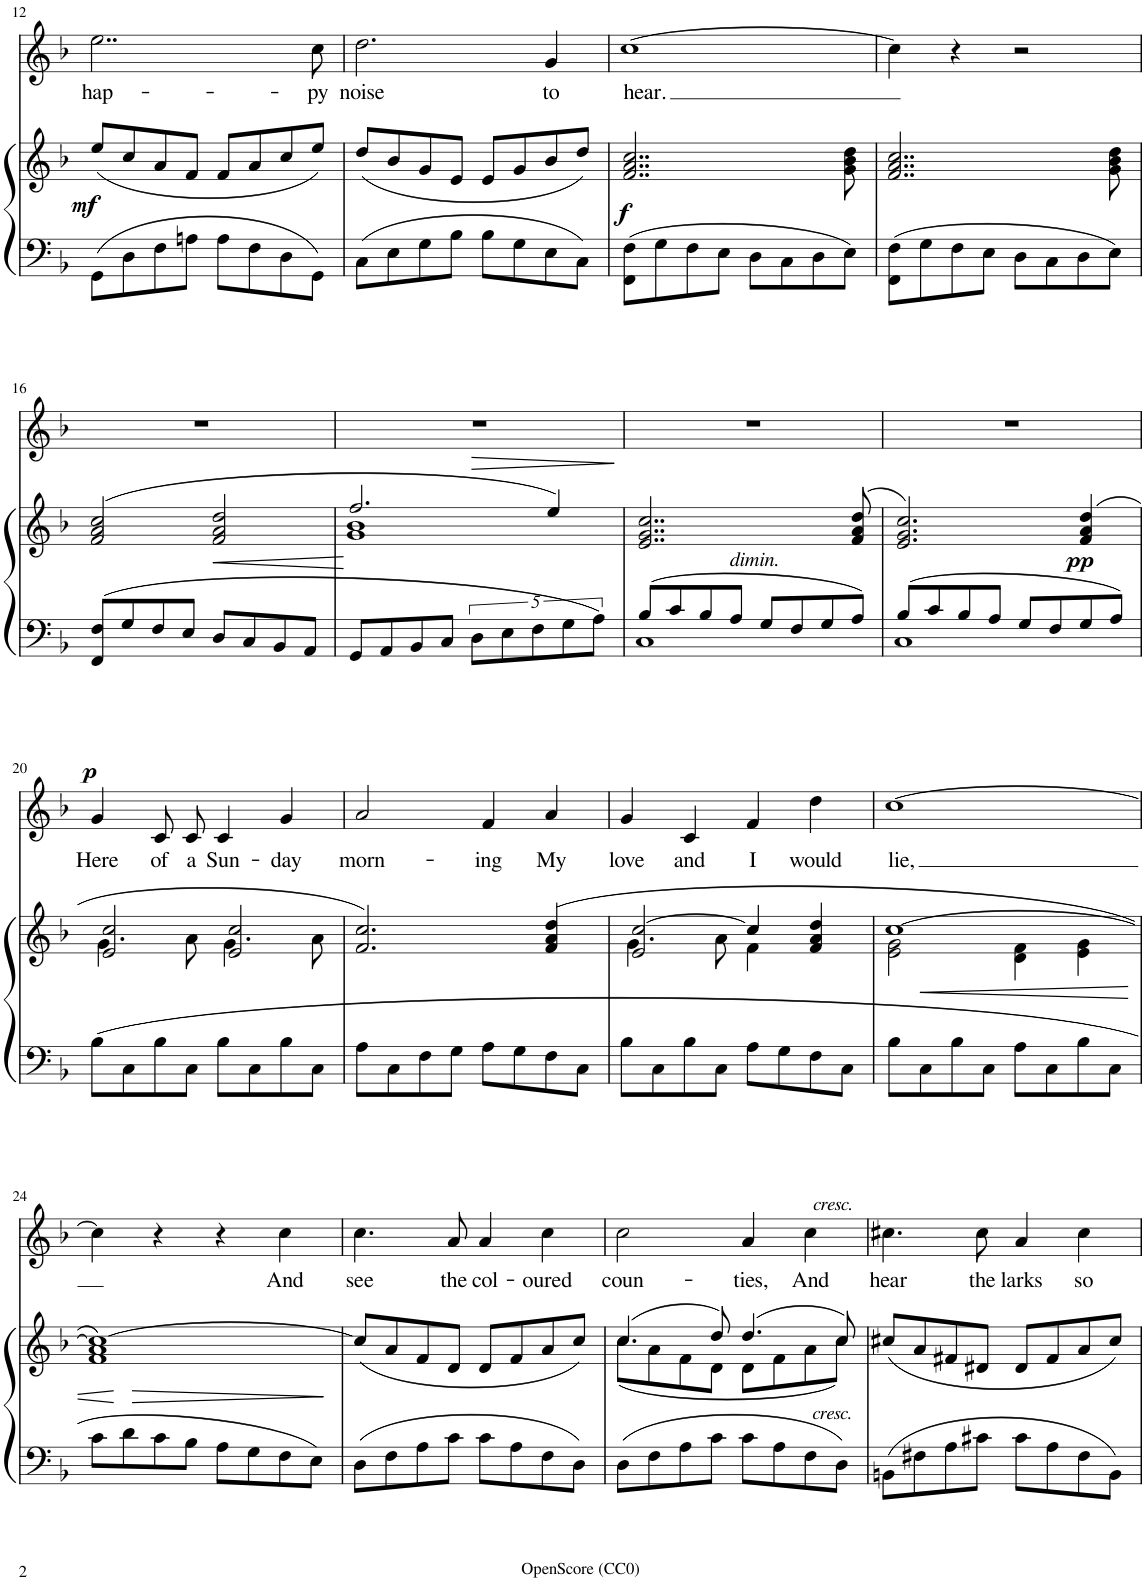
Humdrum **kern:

**kern	**kern	**dynam	**kern	**text	**dynam
*part2	*part2	*part2	*part1	*part1	*part1
*staff3	*staff2	*staff2/3	*staff1	*staff1	*staff1
*I"Piano	*	*	*I"Voice	*	*
*I'Pno	*	*	*	*	*
!!LO:PB:g=z
*clefF4	*clefG2	*	*clefG2	*	*
*k[b-]	*k[b-]	*	*k[b-]	*	*
*M4/4	*M4/4	*	*M4/4	*	*
*met(c)	*met(c)	*	*met(c)	*	*
=12	=12	=12	=12	=12	=12
!	!	!LO:DY:b	!	!LO:LY:b	!
8GG\L	(8ee/L	mf	2..ee\	hap-	.
8D\	8cc/	.	.	.	.
8F\	8a/	.	.	.	.
8An\J	8f/J	.	.	.	.
8A\L	8f/L	.	.	.	.
8F\	8a/	.	.	.	.
8D\	8cc/	.	.	.	.
!	!	!	!	!LO:LY:b	!
8GG\J	8ee/J)	.	8cc\	-py	.
=13	=13	=13	=13	=13	=13
!	!	!	!	!LO:LY:b	!
8C\L	(8dd/L	.	2.dd\	noise	.
8E\	8b-/	.	.	.	.
8G\	8g/	.	.	.	.
8B-\J	8e/J	.	.	.	.
8B-\L	8e/L	.	.	.	.
8G\	8g/	.	.	.	.
!	!	!	!	!LO:LY:b	!
8E\	8b-/	.	4g/	to	.
8C\J	8dd/J)	.	.	.	.
=14	=14	=14	=14	=14	=14
!	!	!LO:DY:b	!	!LO:LY:b	!
8FF\ 8F\L	2..f/ 2..a/ 2..cc/	f	[1cc	hear.	.
8G\	.	.	.	.	.
8F\	.	.	.	.	.
8E\J	.	.	.	.	.
8D\L	.	.	.	.	.
8C\	.	.	.	.	.
8D\	.	.	.	.	.
8E\J	8g\ 8b-\ 8dd\	.	.	.	.
=15	=15	=15	=15	=15	=15
8FF\ 8F\L	2..f/ 2..a/ 2..cc/	.	4cc\]	.	.
8G\	.	.	.	.	.
8F\	.	.	4r	.	.
8E\J	.	.	.	.	.
8D\L	.	.	2r	.	.
8C\	.	.	.	.	.
8D\	.	.	.	.	.
8E\J	8g\ 8b-\ 8dd\	.	.	.	.
!!LO:LB:g=z
=16	=16	=16	=16	=16	=16
8FF/ 8F/L	(2f/ 2a/ 2cc/	.	1r	.	.
8G/	.	.	.	.	.
8F/	.	.	.	.	.
8E/J	.	.	.	.	.
!	!	!LO:HP:b	!	!	!
8D/L	2f/ 2a/ 2dd/	<	.	.	.
8C/	.	.	.	.	.
8BB-/	.	.	.	.	.
8AA/J	.	.	.	.	.
=17	=17	=17	=17	=17	=17
*	*^	*	*	*	*
*	*	*^	*	*	*	*
8GG/L	2.ff/	1g 1b-	2ryy	.	1r	.	.
8AA/	.	.	.	.	.	.	.
8BB-/	.	.	.	.	.	.	.
8C/J	.	.	.	.	.	.	.
!	!	!	!	!LO:HP:b	!	!	!
10D\L	.	.	2ryy	>	.	.	.
10E\	.	.	.	.	.	.	.
10F\	.	.	.	.	.	.	.
.	4ee/)	.	.	.	.	.	.
10G\	.	.	.	.	.	.	.
10A\J	.	.	.	.	.	.	.
*	*v	*v	*v	*	*	*	*
.	.	[	.	.	.
=18	=18	=18	=18	=18	=18
*^	*	*	*	*	*
8B-/L	1C	2..e/ 2..g/ 2..cc/	.	1r	.	.
8c/	.	.	.	.	.	.
8B-/	.	.	.	.	.	.
!LO:TX:a:i:t=dimin.	!	!	!	!	!	!
8A/J	.	.	.	.	.	.
8G/L	.	.	.	.	.	.
8F/	.	.	.	.	.	.
8G/	.	.	.	.	.	.
8A/J	.	(>8f/ 8a/ 8dd/	.	.	.	.
=19	=19	=19	=19	=19	=19	=19
8B-/L	1C	2.e/ 2.g/ 2.cc/)	.	1r	.	.
8c/	.	.	.	.	.	.
8B-/	.	.	.	.	.	.
8A/J	.	.	.	.	.	.
8G/L	.	.	.	.	.	.
8F/	.	.	.	.	.	.
!	!	!	!LO:DY:b	!	!	!
8G/	.	(4f/ 4a/ 4dd/	pp	.	.	.
8A/J	.	.	.	.	.	.
*v	*v	*	*	*	*	*
!!LO:LB:g=z
=20	=20	=20	=20	=20	=20
*	*^	*	*	*	*
!	!	!	!	!	!LO:LY:b	!LO:DY:a
8B-\L	2e/ 2cc/	4.g\	.	4g/	Here	p
8C\	.	.	.	.	.	.
!	!	!	!	!	!LO:LY:b	!
8B-\	.	.	.	8c/L	of	.
!	!	!	!	!	!LO:LY:b	!
8C\J	.	8a\	.	8c/J	a	.
!	!	!	!	!	!LO:LY:b	!
8B-\L	2e/ 2cc/	4.g\	.	4c/	Sun-	.
8C\	.	.	.	.	.	.
!	!	!	!	!	!LO:LY:b	!
8B-\	.	.	.	4g/	-day	.
8C\J	.	8a\	.	.	.	.
=21	=21	=21	=21	=21	=21	=21
!	!	!	!	!	!LO:LY:b	!
*	*v	*v	*	*	*	*
8A\L	2.f/ 2.cc/)	.	2a/	morn-	.
8C\	.	.	.	.	.
8F\	.	.	.	.	.
8G\J	.	.	.	.	.
!	!	!	!	!LO:LY:b	!
8A\L	.	.	4f/	-ing	.
8G\	.	.	.	.	.
!	!	!	!	!LO:LY:b	!
8F\	(4f/ 4a/ 4dd/	.	4a/	My	.
8C\J	.	.	.	.	.
=22	=22	=22	=22	=22	=22
*	*^	*	*	*	*
!	!	!	!	!	!LO:LY:b	!
8B-\L	2e/ [2cc/	4.g\	.	4g/	love	.
8C\	.	.	.	.	.	.
!	!	!	!	!	!LO:LY:b	!
8B-\	.	.	.	4c/	and	.
8C\J	.	8a\	.	.	.	.
!	!	!	!	!	!LO:LY:b	!
8A\L	4cc/]	4f\	.	4f/	I	.
8G\	.	.	.	.	.	.
!	!	!	!	!	!LO:LY:b	!
8F\	4f/ 4a/ 4dd/	4ryy	.	4dd\	would	.
8C\J	.	.	.	.	.	.
=23	=23	=23	=23	=23	=23	=23
!	!	!	!	!	!LO:LY:b	!
8B-\L	[1cc	2e\ 2g\	.	[1cc	lie,	.
8C\	.	.	.	.	.	.
8B-\	.	.	.	.	.	.
8C\J	.	.	.	.	.	.
8A\L	.	4d\ 4f\	.	.	.	.
8C\	.	.	.	.	.	.
8B-\	.	4e\ 4g\	.	.	.	.
8C\J	.	.	.	.	.	.
*	*v	*v	*	*	*	*
!!LO:LB:g=z
=24	=24	=24	=24	=24	=24
8c\L	1f 1a 1cc_)	.	4cc\]	.	.
8d\	.	]	.	.	.
8c\	.	.	4r	.	.
8B-\J	.	.	.	.	.
8A\L	.	.	4r	.	.
8G\	.	.	.	.	.
!	!	!	!	!LO:LY:b	!
8F\	.	.	4cc\	And	.
8E\J	.	.	.	.	.
=25	=25	=25	=25	=25	=25
!	!	!	!	!LO:LY:b	!
8D\L	(8cc/L]	.	4.cc\	see	.
8F\	8a/	.	.	.	.
8A\	8f/	.	.	.	.
!	!	!	!	!LO:LY:b	!
8c\J	8d/J	.	8a/	the	.
!	!	!	!	!LO:LY:b	!
8c\L	8d/L	.	4a/	col-	.
8A\	8f/	.	.	.	.
!	!	!	!	!LO:LY:b	!
8F\	8a/	.	4cc\	-oured	.
8D\J	8cc/J)	.	.	.	.
=26	=26	=26	=26	=26	=26
*	*^	*	*	*	*
!	!	!LO:N:head=solid	!	!	!LO:LY:b	!
8D\L	(4.cc/	(8cc\L	.	2cc\	coun-	.
8F\	.	8a\	.	.	.	.
8A\	.	8f\	.	.	.	.
8c\J	8dd/)	8d\J	.	.	.	.
!	!	!	!	!	!LO:LY:b	!
8c\L	(4.dd/	8d\L	.	4a/	-ties,	.
8A\	.	8f\	.	.	.	.
!	!	!	!	!LO:TX:a:i:t=cresc.	!	!
!	!	!	!	!	!LO:LY:b	!
8F\	.	8a\	.	4cc\	And	.
!	!LO:TX:b:i:t=cresc.	!	!	!	!	!
8D\J	8cc/)	8cc\J)	.	.	.	.
=27	=27	=27	=27	=27	=27	=27
!	!	!	!	!	!LO:LY:b	!
*	*v	*v	*	*	*	*
8BBn\L	(8cc#X/L	.	4.cc#X\	hear	.
8F#X\	8a/	.	.	.	.
8A\	8f#X/	.	.	.	.
!	!	!	!	!LO:LY:b	!
8c#X\J	8d#X/J	.	8cc#\	the	.
!	!	!	!	!LO:LY:b	!
8c#\L	8d#/L	.	4a/	larks	.
8A\	8f#/	.	.	.	.
!	!	!	!	!LO:LY:b	!
8F#\	8a/	.	4cc#\	so	.
8BB\J	8cc#/J)	.	.	.	.
=	=	=	=	=	=
*-	*-	*-	*-	*-	*-
